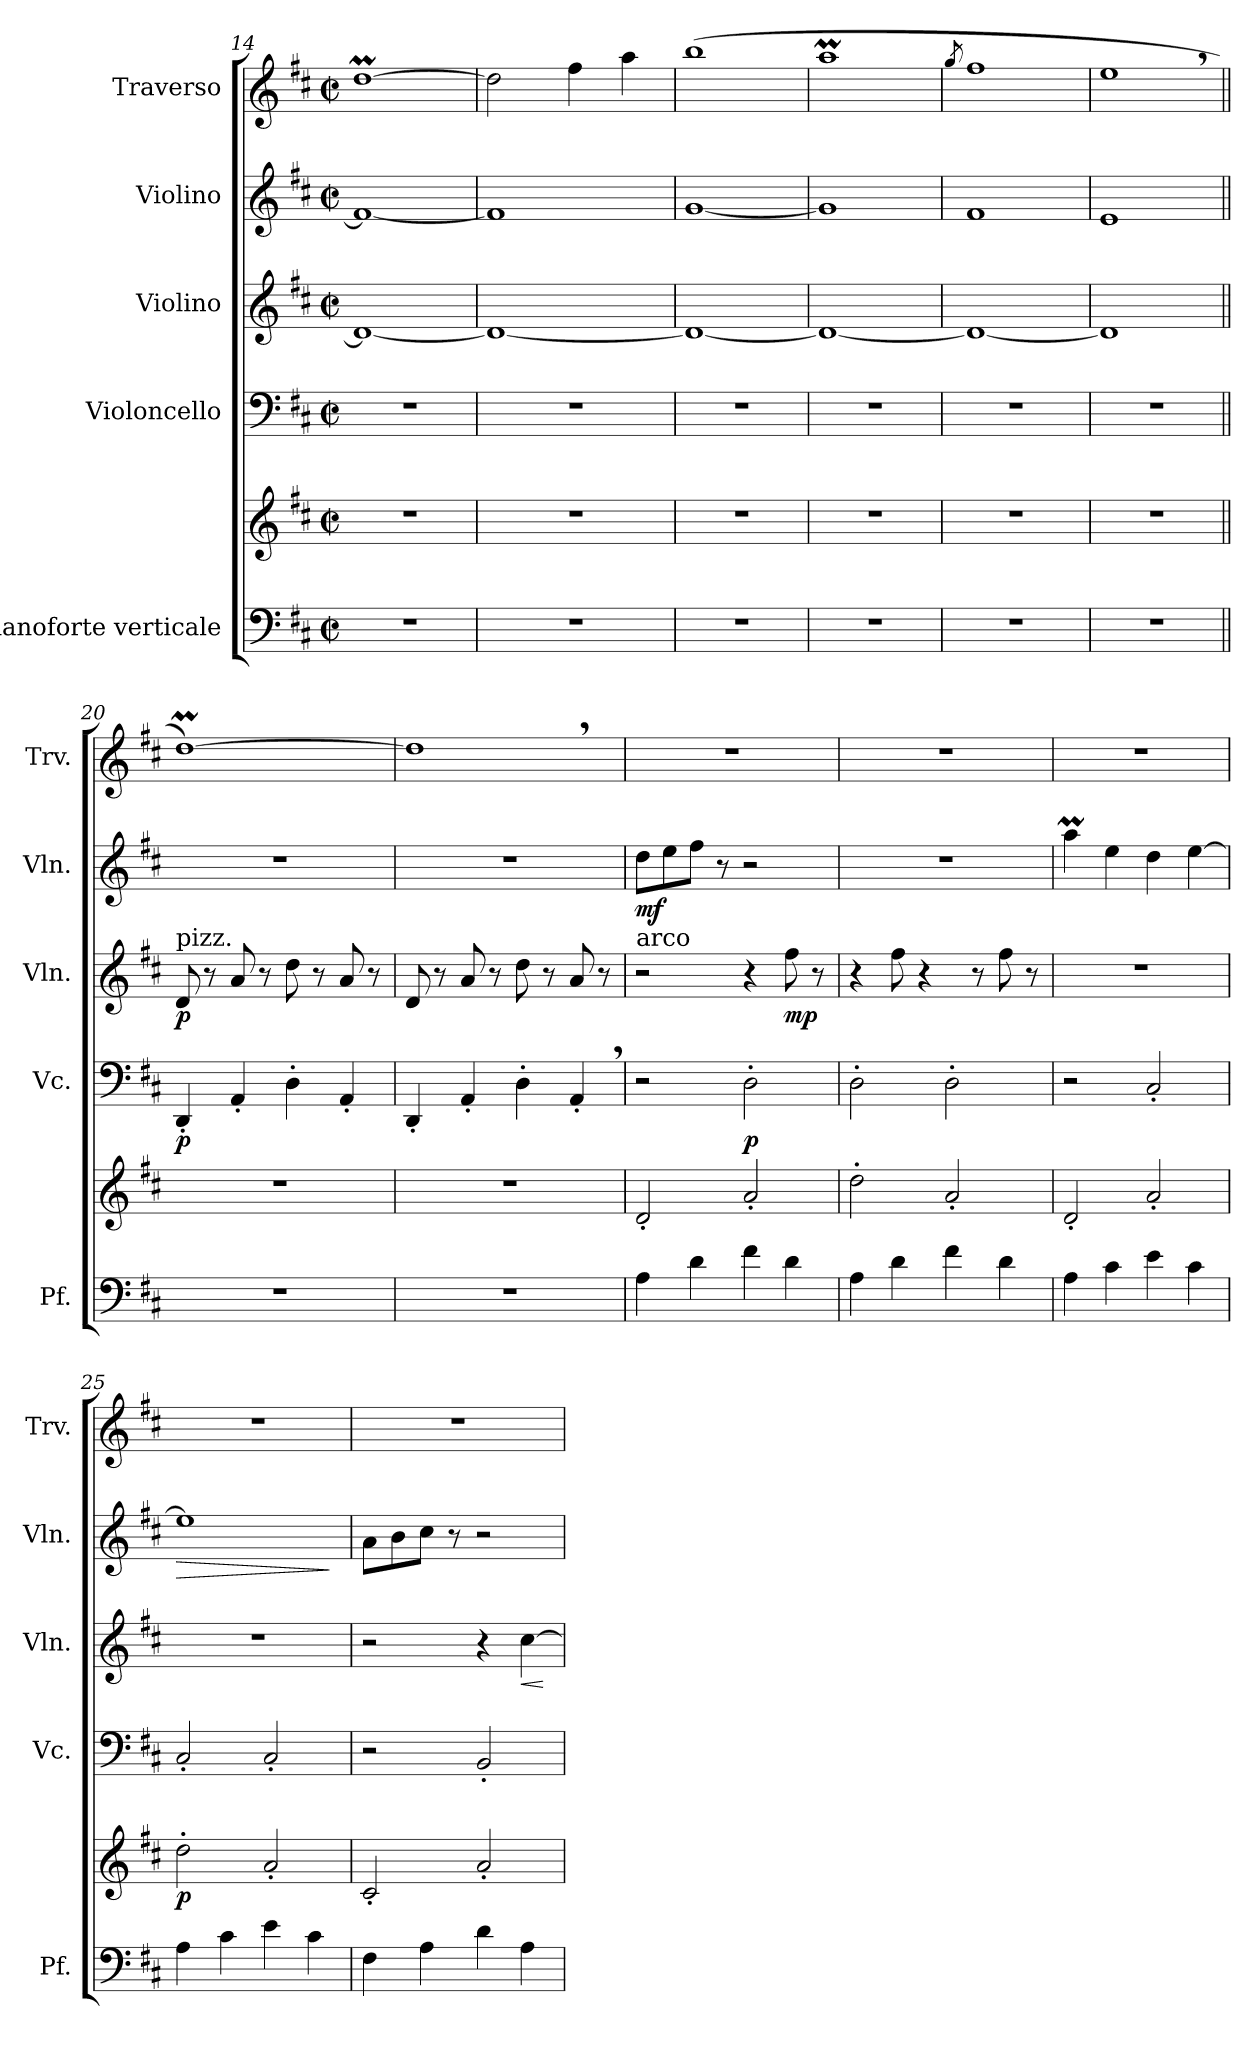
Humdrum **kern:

**kern	**kern	**dynam	**kern	**dynam	**kern	**dynam	**kern	**dynam	**kern
*part5	*part5	*part5	*part4	*part4	*part3	*part3	*part2	*part2	*part1
*staff6	*staff5	*staff5/6	*staff4	*staff4	*staff3	*staff3	*staff2	*staff2	*staff1
*I"Pianoforte verticale	*	*	*I"Violoncello	*	*I"Violino	*	*I"Violino	*	*I"Traverso
*I'Pf.	*	*	*I'Vc.	*	*I'Vln.	*	*I'Vln.	*	*I'Trv.
*clefF4	*clefG2	*	*clefF4	*	*clefG2	*	*clefG2	*	*clefG2
*k[f#c#]	*k[f#c#]	*	*k[f#c#]	*	*k[f#c#]	*	*k[f#c#]	*	*k[f#c#]
*M2/2	*M2/2	*	*M2/2	*	*M2/2	*	*M2/2	*	*M2/2
*met(c|)	*met(c|)	*	*met(c|)	*	*met(c|)	*	*met(c|)	*	*met(c|)
=14	=14	=14	=14	=14	=14	=14	=14	=14	=14
1r	1r	.	1r	.	1d_	.	1f#_	.	[1ddM
=15	=15	=15	=15	=15	=15	=15	=15	=15	=15
1r	1r	.	1r	.	1d_	.	1f#]	.	2dd\]
.	.	.	.	.	.	.	.	.	4ff#\
.	.	.	.	.	.	.	.	.	4aa\
=16	=16	=16	=16	=16	=16	=16	=16	=16	=16
1r	1r	.	1r	.	1d_	.	[1g	.	(>1bb
=17	=17	=17	=17	=17	=17	=17	=17	=17	=17
1r	1r	.	1r	.	1d_	.	1g]	.	1aaM
=18	=18	=18	=18	=18	=18	=18	=18	=18	=18
.	.	.	.	.	.	.	.	.	8qgg/
1r	1r	.	1r	.	1d_	.	1f#	.	1ff#
=19	=19	=19	=19	=19	=19	=19	=19	=19	=19
1r	1r	.	1r	.	1d]	.	1e	.	1ee,
!!LO:PB:g=z
=20||	=20||	=20||	=20||	=20||	=20||	=20||	=20||	=20||	=20||
*	*	*	*	*	*	*	*	*	*MM110
!	!	!	!	!	!LO:TX:a:t=pizz.	!	!	!	!
!	!	!	!	!LO:DY:b	!	!LO:DY:b	!	!	!
1r	1r	.	4DD'/	p	8d/	p	1r	.	[1ddM)
.	.	.	.	.	8r	.	.	.	.
.	.	.	4AA'/	.	8a/	.	.	.	.
.	.	.	.	.	8r	.	.	.	.
.	.	.	4D'\	.	8dd\	.	.	.	.
.	.	.	.	.	8r	.	.	.	.
.	.	.	4AA'/	.	8a/	.	.	.	.
.	.	.	.	.	8r	.	.	.	.
=21	=21	=21	=21	=21	=21	=21	=21	=21	=21
1r	1r	.	4DD'/	.	8d/	.	1r	.	1dd,]
.	.	.	.	.	8r	.	.	.	.
.	.	.	4AA'/	.	8a/	.	.	.	.
.	.	.	.	.	8r	.	.	.	.
.	.	.	4D'\	.	8dd\	.	.	.	.
.	.	.	.	.	8r	.	.	.	.
.	.	.	4AA',/	.	8a/	.	.	.	.
.	.	.	.	.	8r	.	.	.	.
=22	=22	=22	=22	=22	=22	=22	=22	=22	=22
*	*	*	*	*	*	*	*	*	*MM210
!	!	!	!	!	!LO:TX:a:t=arco	!	!	!	!
!	!	!LO:DY:b=2	!	!	!	!	!	!	!
!	!	!LO:DY:n=1:b	!	!	!	!	!	!LO:DY:b	!
4A\	2d'/	mp p	2r	.	2r	.	8dd\L	mf	1r
.	.	.	.	.	.	.	8ee\	.	.
4d\	.	.	.	.	.	.	8ff#\J	.	.
.	.	.	.	.	.	.	8r	.	.
!	!	!	!	!LO:DY:b	!	!	!	!	!
4f#\	2a'/	.	2D'\	p	4r	.	2r	.	.
!	!	!	!	!	!	!LO:DY:b	!	!	!
4d\	.	.	.	.	8ff#\	mp	.	.	.
.	.	.	.	.	8r	.	.	.	.
=23	=23	=23	=23	=23	=23	=23	=23	=23	=23
4A\	2dd'\	.	2D'\	.	4r	.	1r	.	1r
4d\	.	.	.	.	8ff#\	.	.	.	.
.	.	.	.	.	4r	.	.	.	.
4f#\	2a'/	.	2D'\	.	.	.	.	.	.
.	.	.	.	.	8r	.	.	.	.
4d\	.	.	.	.	8ff#\	.	.	.	.
.	.	.	.	.	8r	.	.	.	.
=24	=24	=24	=24	=24	=24	=24	=24	=24	=24
4A\	2d'/	.	2r	.	1r	.	4aaM\	.	1r
4c#\	.	.	.	.	.	.	4ee\	.	.
4e\	2a'/	.	2C#'/	.	.	.	4dd\	.	.
4c#\	.	.	.	.	.	.	[4ee\	.	.
!!LO:LB:g=z
=25	=25	=25	=25	=25	=25	=25	=25	=25	=25
!	!	!LO:DY:b	!	!	!	!	!	!LO:HP:b	!
4A\	2dd'\	p	2C#'/	.	1r	.	1ee]	>	1r
4c#\	.	.	.	.	.	.	.	.	.
4e\	2a'/	.	2C#'/	.	.	.	.	.	.
4c#\	.	.	.	.	.	.	.	.	.
.	.	.	.	.	.	.	.	]	.
=26	=26	=26	=26	=26	=26	=26	=26	=26	=26
4F#\	2c#'/	.	2r	.	2r	.	8a\L	.	1r
.	.	.	.	.	.	.	8b\	.	.
4A\	.	.	.	.	.	.	8cc#\J	.	.
.	.	.	.	.	.	.	8r	.	.
4d\	2a'/	.	2BB'/	.	4r	.	2r	.	.
!	!	!	!	!	!	!LO:HP:b	!	!	!
4A\	.	.	.	.	[4cc#\	<	.	.	.
.	.	.	.	.	.	[	.	.	.
=	=	=	=	=	=	=	=	=	=
*-	*-	*-	*-	*-	*-	*-	*-	*-	*-
